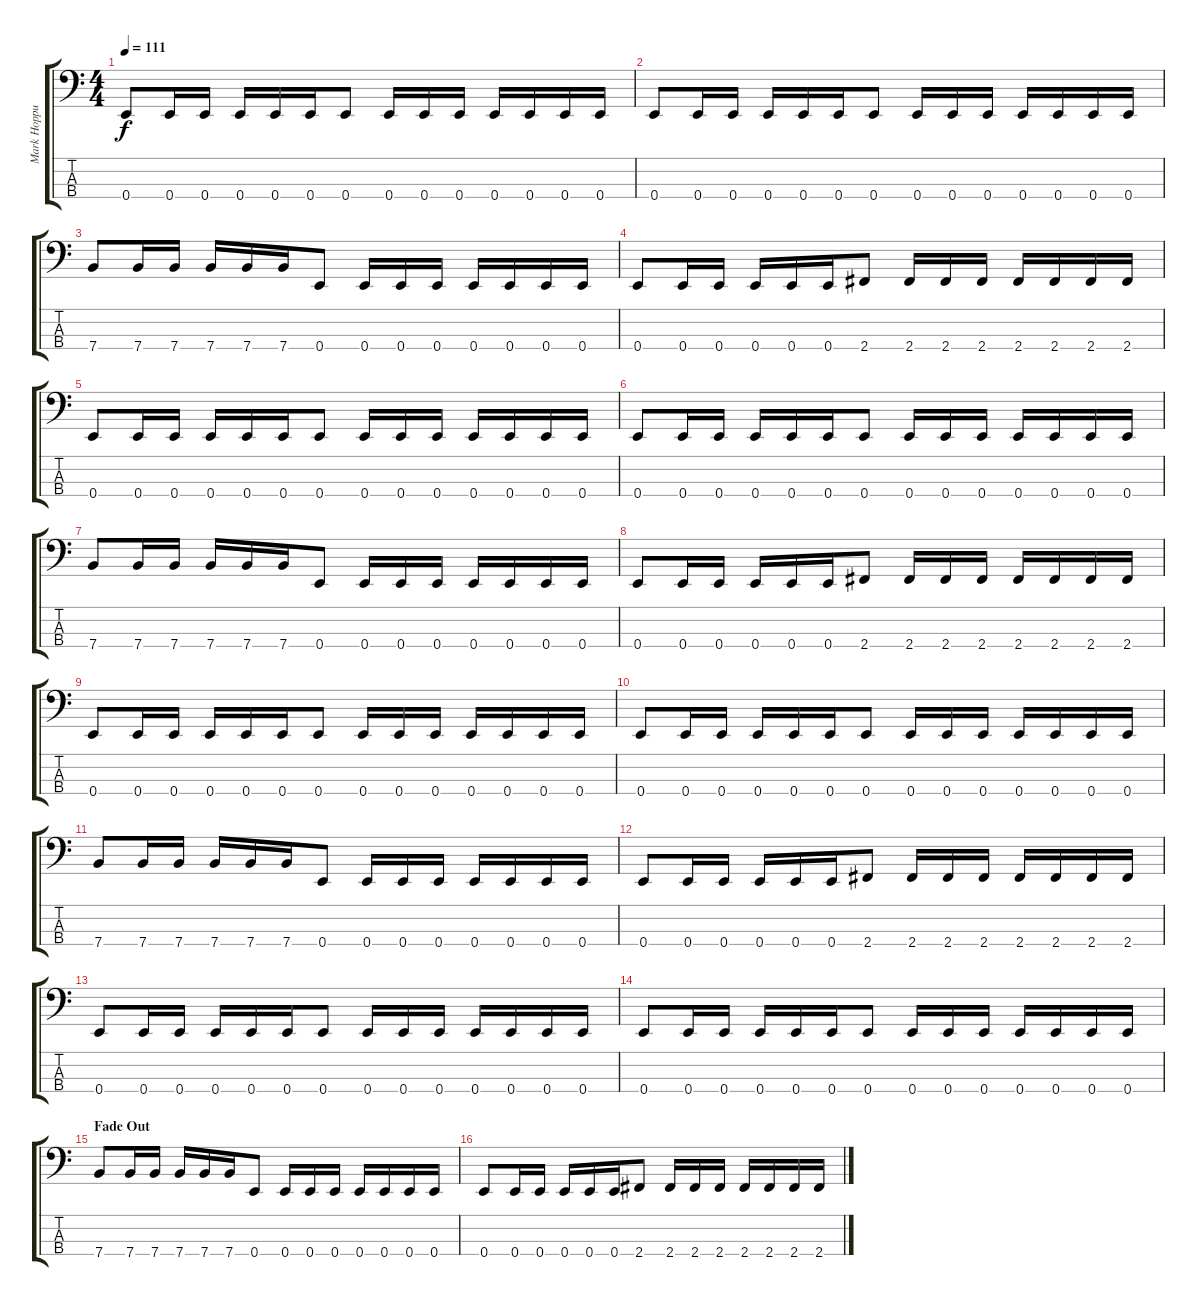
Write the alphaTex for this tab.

\track ("Mark Hoppus - Bass" "Mark Hoppu") {instrument electricbassfinger}
\staff {score tabs}
\tuning (G2 D2 A1 E1) {hide}
\ts (4 4)
\tempo 111
\clef f4
\ks c
0.4.8{dy f} 0.4.16 0.4.16 0.4.16 0.4.16 0.4.16 0.4.8 0.4.16 0.4.16 0.4.16 0.4.16 0.4.16 0.4.16 0.4.16 |
0.4.8 0.4.16 0.4.16 0.4.16 0.4.16 0.4.16 0.4.8 0.4.16 0.4.16 0.4.16 0.4.16 0.4.16 0.4.16 0.4.16 |
7.4.8 7.4.16 7.4.16 7.4.16 7.4.16 7.4.16 0.4.8 0.4.16 0.4.16 0.4.16 0.4.16 0.4.16 0.4.16 0.4.16 |
0.4.8 0.4.16 0.4.16 0.4.16 0.4.16 0.4.16 2.4.8 2.4.16 2.4.16 2.4.16 2.4.16 2.4.16 2.4.16 2.4.16 |
0.4.8 0.4.16 0.4.16 0.4.16 0.4.16 0.4.16 0.4.8 0.4.16 0.4.16 0.4.16 0.4.16 0.4.16 0.4.16 0.4.16 |
0.4.8 0.4.16 0.4.16 0.4.16 0.4.16 0.4.16 0.4.8 0.4.16 0.4.16 0.4.16 0.4.16 0.4.16 0.4.16 0.4.16 |
7.4.8 7.4.16 7.4.16 7.4.16 7.4.16 7.4.16 0.4.8 0.4.16 0.4.16 0.4.16 0.4.16 0.4.16 0.4.16 0.4.16 |
0.4.8 0.4.16 0.4.16 0.4.16 0.4.16 0.4.16 2.4.8 2.4.16 2.4.16 2.4.16 2.4.16 2.4.16 2.4.16 2.4.16 |
0.4.8 0.4.16 0.4.16 0.4.16 0.4.16 0.4.16 0.4.8 0.4.16 0.4.16 0.4.16 0.4.16 0.4.16 0.4.16 0.4.16 |
0.4.8 0.4.16 0.4.16 0.4.16 0.4.16 0.4.16 0.4.8 0.4.16 0.4.16 0.4.16 0.4.16 0.4.16 0.4.16 0.4.16 |
7.4.8 7.4.16 7.4.16 7.4.16 7.4.16 7.4.16 0.4.8 0.4.16 0.4.16 0.4.16 0.4.16 0.4.16 0.4.16 0.4.16 |
0.4.8 0.4.16 0.4.16 0.4.16 0.4.16 0.4.16 2.4.8 2.4.16 2.4.16 2.4.16 2.4.16 2.4.16 2.4.16 2.4.16 |
0.4.8 0.4.16 0.4.16 0.4.16 0.4.16 0.4.16 0.4.8 0.4.16 0.4.16 0.4.16 0.4.16 0.4.16 0.4.16 0.4.16 |
0.4.8 0.4.16 0.4.16 0.4.16 0.4.16 0.4.16 0.4.8 0.4.16 0.4.16 0.4.16 0.4.16 0.4.16 0.4.16 0.4.16 |
\section ("" "Fade Out")
7.4.8 7.4.16 7.4.16 7.4.16 7.4.16 7.4.16 0.4.8 0.4.16 0.4.16 0.4.16 0.4.16 0.4.16 0.4.16 0.4.16 |
0.4.8 0.4.16 0.4.16 0.4.16 0.4.16 0.4.16 2.4.8 2.4.16 2.4.16 2.4.16 2.4.16 2.4.16 2.4.16 2.4.16
